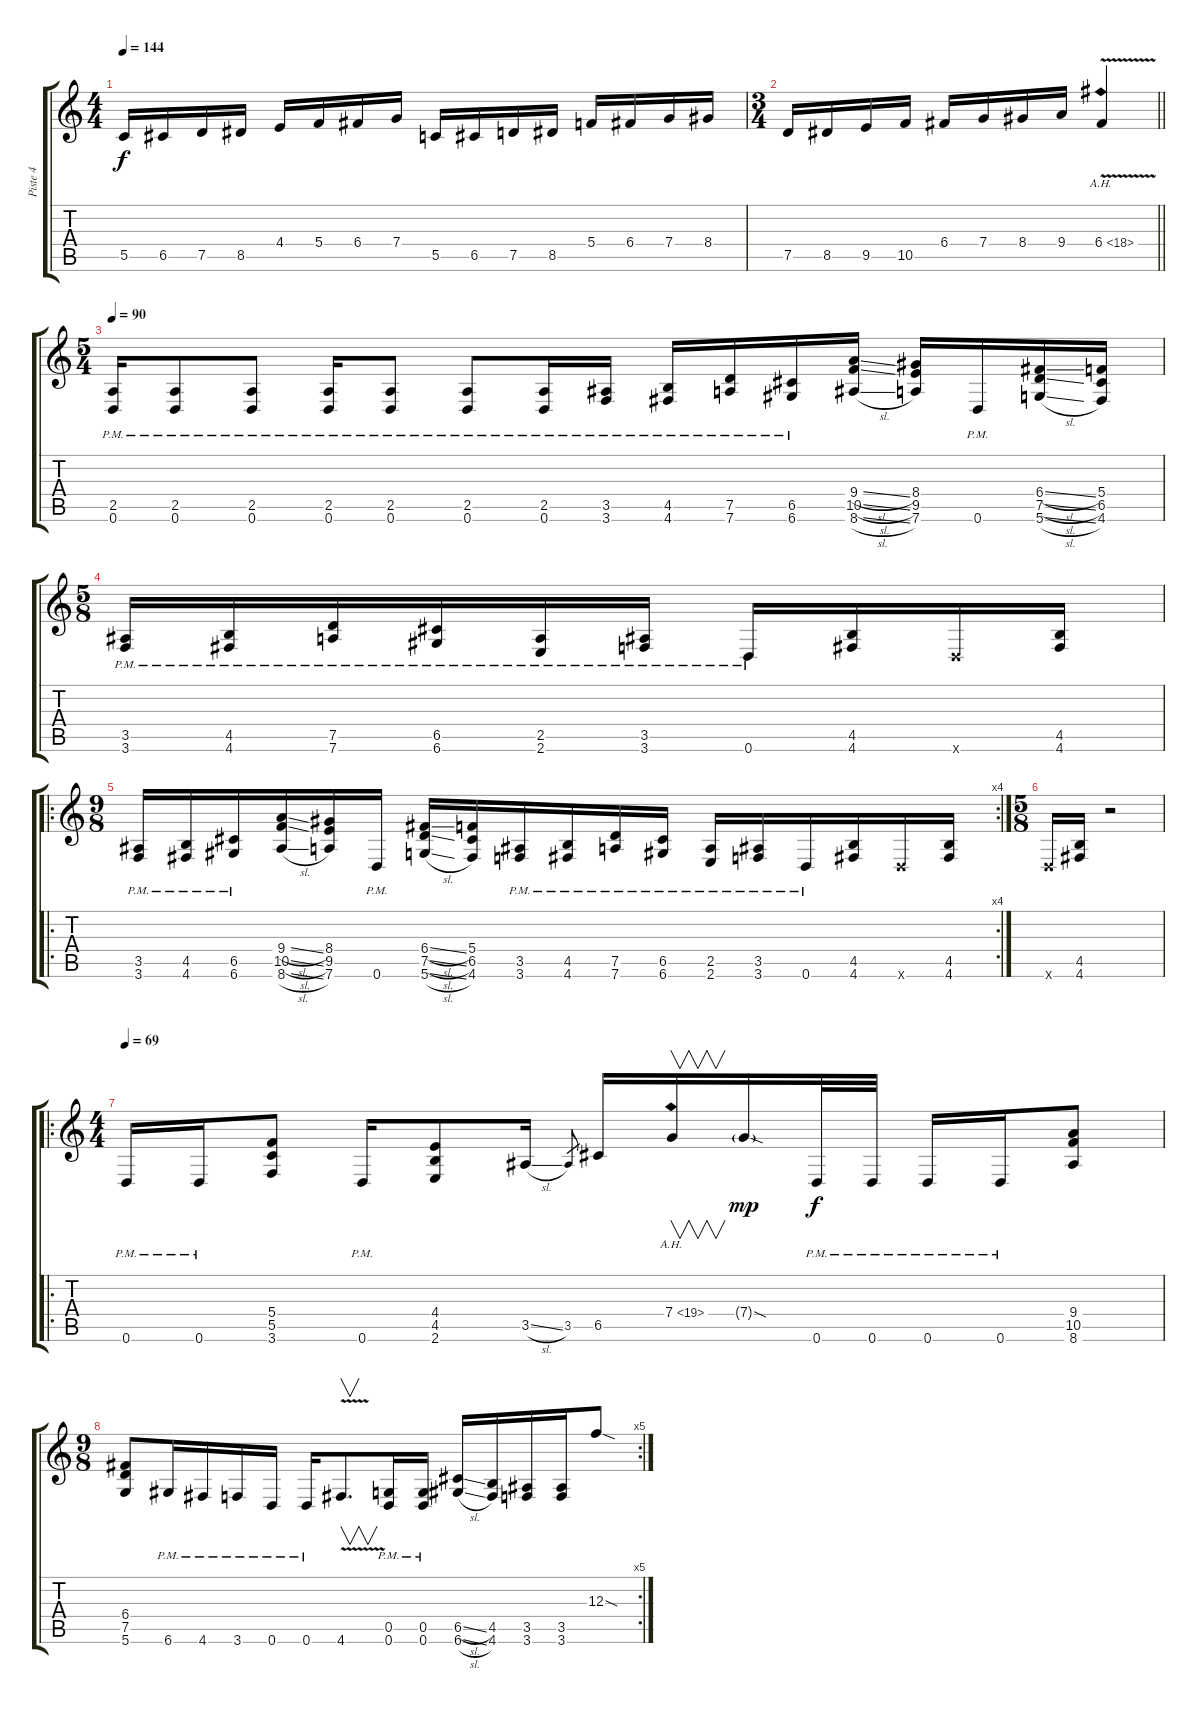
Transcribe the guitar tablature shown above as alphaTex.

\track ("Piste 4" "Piste 4") {instrument distortionguitar}
\staff {score tabs}
\tuning (D4 A3 F3 C3 G2 D2) {hide}
\ts (4 4)
\tempo 144
\clef g2
\ks c
5.5.16{dy f} 6.5.16 7.5.16 8.5.16 4.4.16 5.4.16 6.4.16 7.4.16 5.5.16 6.5.16 7.5.16 8.5.16 5.4.16 6.4.16 7.4.16 8.4.16 |
\ts (3 4)
\barLineRight lightlight
7.5.16 8.5.16 9.5.16 10.5.16 6.4.16 7.4.16 8.4.16 9.4.16 6.4{ah 12 v}.4 |
\ts (5 4)
\tempo 90
(2.5{pm} 0.6).16 (2.5{pm} 0.6).8 (2.5{pm} 0.6).8 (2.5{pm} 0.6).16 (2.5{pm} 0.6).8 (2.5{pm} 0.6).8 (2.5{pm} 0.6).16 (3.5{pm} 3.6).16 (4.5{pm} 4.6).16 (7.5{pm} 7.6).16 (6.5{pm} 6.6).16 (9.4{sl} 10.5{sl} 8.6{sl}).16 (8.4 9.5 7.6).16 0.6{pm}.16 (6.4{sl} 7.5{sl} 5.6{sl}).16 (5.4 6.5 4.6).16 |
\ts (5 8)
(3.5{pm} 3.6).16 (4.5{pm} 4.6).16 (7.5{pm} 7.6).16 (6.5{pm} 6.6).16 (2.5{pm} 2.6).16 (3.5{pm} 3.6).16 0.6{pm}.16 (4.5 4.6).16 0.6{x}.16 (4.5 4.6).16 |
\ro
\rc 4
\ts (9 8)
(3.5{pm} 3.6).16 (4.5{pm} 4.6).16 (6.5{pm} 6.6).16 (9.4{sl} 10.5{sl} 8.6{sl}).16 (8.4 9.5 7.6).16 0.6{pm}.16 (6.4{sl} 7.5{sl} 5.6{sl}).16 (5.4 6.5 4.6).16 (3.5{pm} 3.6).16 (4.5{pm} 4.6).16 (7.5{pm} 7.6).16 (6.5{pm} 6.6).16 (2.5{pm} 2.6).16 (3.5{pm} 3.6).16 0.6{pm}.16 (4.5 4.6).16 0.6{x}.16 (4.5 4.6).16 |
\ts (5 8)
0.6{x}.16 (4.5 4.6).16 r.2 |
\ro
\ts (4 4)
\tempo 69
0.6{pm}.16 0.6{pm}.16 (5.4 5.5 3.6).8 0.6{pm}.16 (4.4 4.5 2.6).8 3.5{sl}.16 3.5.8{gr} 6.5.16 7.4{ah 12}.16{v} 7.4{sod g}.16{dy mp} 0.6{pm}.32{dy f} 0.6{pm}.32 0.6{pm}.16 0.6{pm}.16 (9.4 10.5 8.6).8 |
\rc 5
\ts (9 8)
(6.4 7.5 5.6).8 6.6{pm}.16 4.6{pm}.16 3.6{pm}.16 0.6{pm}.16 0.6{pm}.16 4.6{v}.8{v d} (0.5{pm} 0.6).16 (0.5{pm} 0.6).16 (6.5{sl} 6.6{sl}).16 (4.5 4.6).16 (3.5 3.6).16 (3.5 3.6).16 12.3{sod}.8
